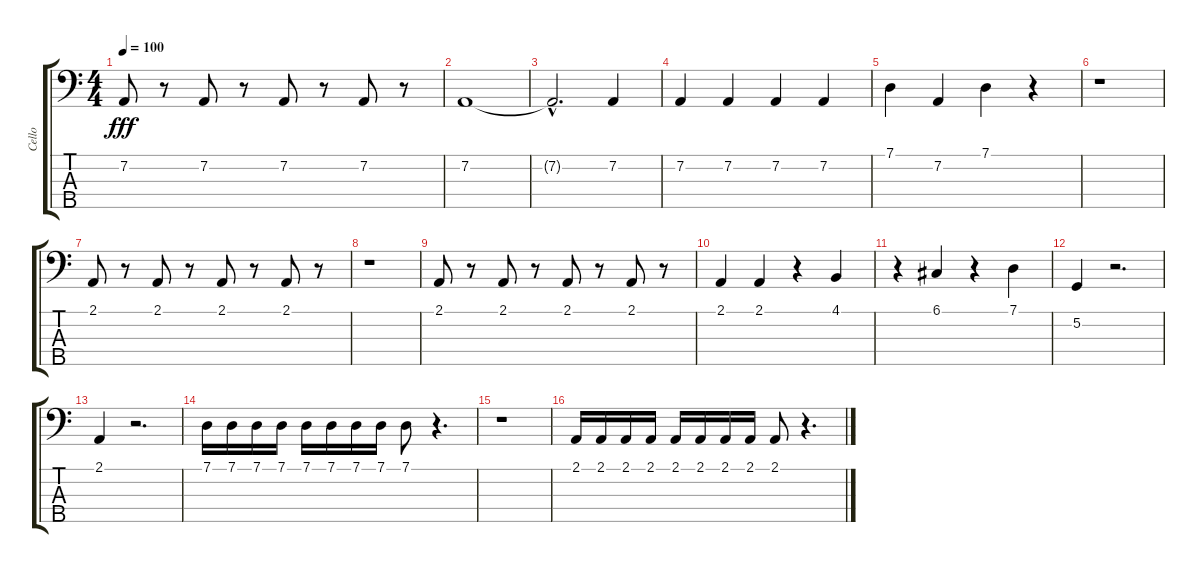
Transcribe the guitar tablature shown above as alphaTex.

\track ("Cello" "Cello") {instrument stringensemble1}
\staff {score tabs}
\tuning (G2 D2 A1 E1 B0) {hide}
\ts (4 4)
\tempo 100
\clef f4
\ks c
7.2.8{dy fff} r.8 7.2.8 r.8 7.2.8 r.8 7.2.8 r.8 |
7.2.1 |
7.2{hac t}.2{d} 7.2.4 |
7.2.4 7.2.4 7.2.4 7.2.4 |
7.1.4 7.2.4 7.1.4 r.4 |
r.1 |
2.1.8 r.8 2.1.8 r.8 2.1.8 r.8 2.1.8 r.8 |
r.1 |
2.1.8 r.8 2.1.8 r.8 2.1.8 r.8 2.1.8 r.8 |
2.1.4 2.1.4 r.4 4.1.4 |
r.4 6.1.4 r.4 7.1.4 |
5.2.4 r.2{d} |
2.1.4 r.2{d} |
7.1.16 7.1.16 7.1.16 7.1.16 7.1.16 7.1.16 7.1.16 7.1.16 7.1.8 r.4{d} |
r.1 |
2.1.16 2.1.16 2.1.16 2.1.16 2.1.16 2.1.16 2.1.16 2.1.16 2.1.8 r.4{d}
